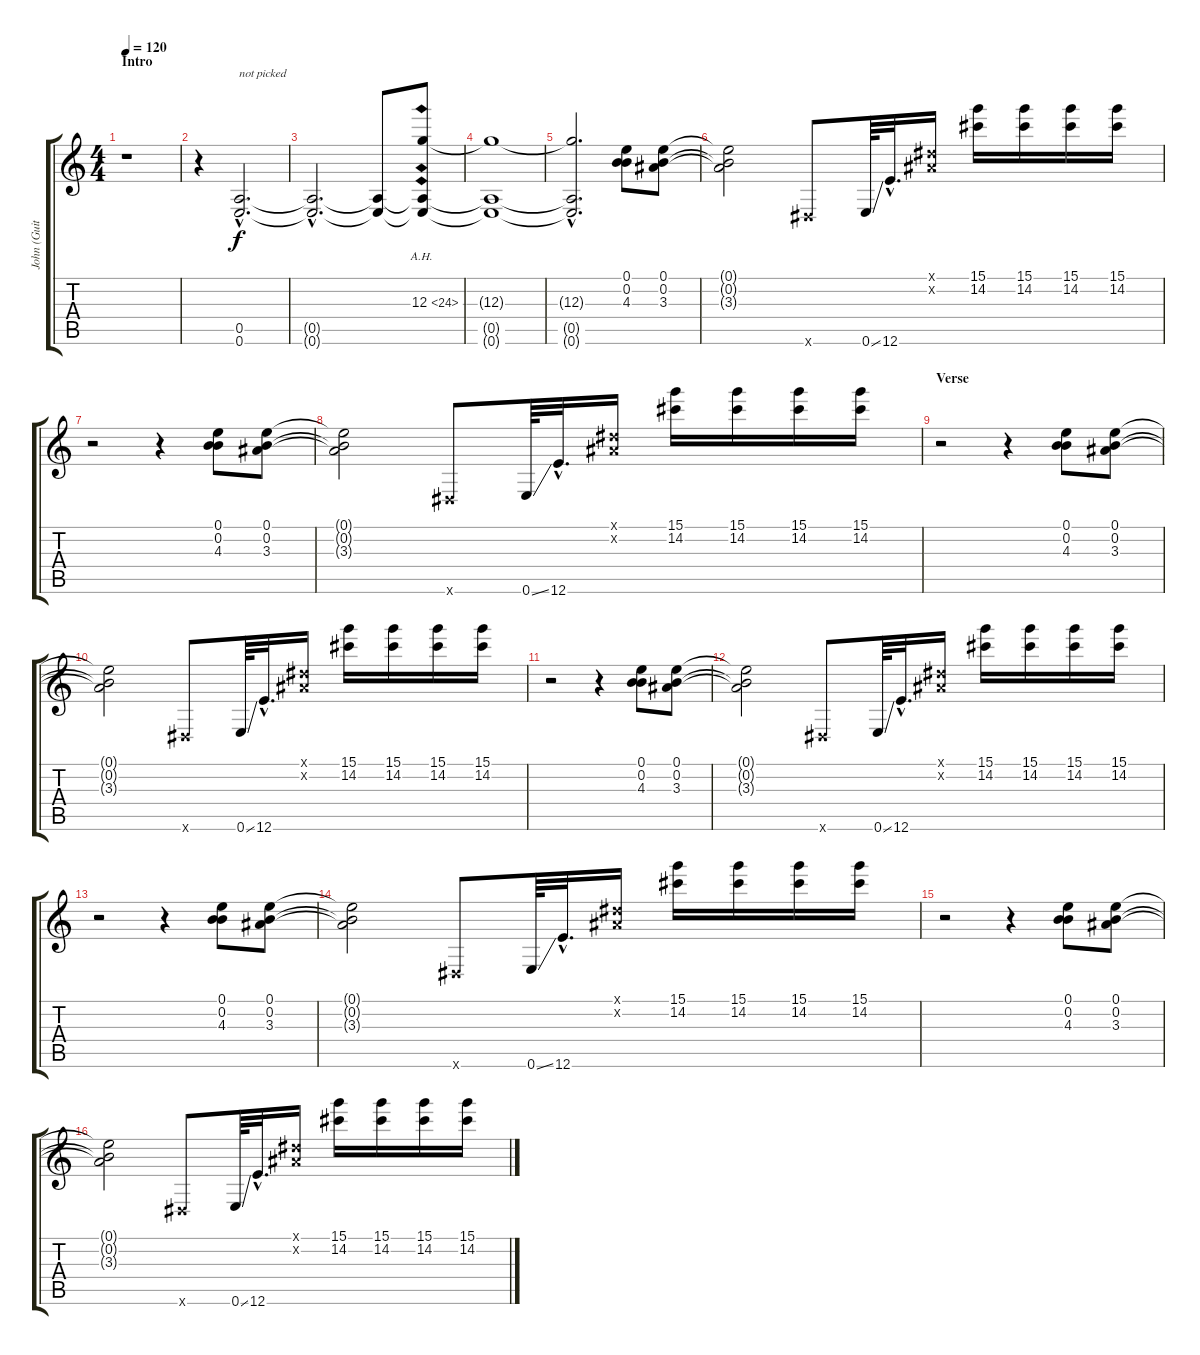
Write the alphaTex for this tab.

\track ("John (Guitar 1)" "John (Guit") {instrument overdrivenguitar}
\staff {score tabs}
\tuning (E4 B3 G3 D3 A2 E2) {hide}
\ts (4 4)
\section ("" "Intro")
\tempo 120
\clef g2
\ks c
r.1{dy f instrument overdrivenguitar} |
r.4 (0.5{hac} 0.6{hac}).2{d txt "not picked"} |
(0.5{hac t} 0.6{hac t}).2{d} (0.5{t} 0.6{t}).8 (12.3{ah 12} 0.5{ah 12 t} 0.6{ah 12 t}).8 |
(12.3{t} 0.5{t} 0.6{t}).1 |
(12.3{hac t} 0.5{hac t} 0.6{hac t}).2{d} (0.1 0.2 4.3).8 (0.1 0.2 3.3).8 |
(0.1{t} 0.2{t} 3.3{t}).2 -1.6{x}.8 0.6{ss}.64 12.6{hac}.32{d} (-1.1{x} -1.2{x}).16 (15.1 14.2).16 (15.1 14.2).16 (15.1 14.2).16 (15.1 14.2).16 |
r.2 r.4 (0.1 0.2 4.3).8 (0.1 0.2 3.3).8 |
(0.1{t} 0.2{t} 3.3{t}).2 -1.6{x}.8 0.6{ss}.64 12.6{hac}.32{d} (-1.1{x} -1.2{x}).16 (15.1 14.2).16 (15.1 14.2).16 (15.1 14.2).16 (15.1 14.2).16 |
\section ("" "Verse")
r.2 r.4 (0.1 0.2 4.3).8 (0.1 0.2 3.3).8 |
(0.1{t} 0.2{t} 3.3{t}).2 -1.6{x}.8 0.6{ss}.64 12.6{hac}.32{d} (-1.1{x} -1.2{x}).16 (15.1 14.2).16 (15.1 14.2).16 (15.1 14.2).16 (15.1 14.2).16 |
r.2 r.4 (0.1 0.2 4.3).8 (0.1 0.2 3.3).8 |
(0.1{t} 0.2{t} 3.3{t}).2 -1.6{x}.8 0.6{ss}.64 12.6{hac}.32{d} (-1.1{x} -1.2{x}).16 (15.1 14.2).16 (15.1 14.2).16 (15.1 14.2).16 (15.1 14.2).16 |
r.2 r.4 (0.1 0.2 4.3).8 (0.1 0.2 3.3).8 |
(0.1{t} 0.2{t} 3.3{t}).2 -1.6{x}.8 0.6{ss}.64 12.6{hac}.32{d} (-1.1{x} -1.2{x}).16 (15.1 14.2).16 (15.1 14.2).16 (15.1 14.2).16 (15.1 14.2).16 |
r.2 r.4 (0.1 0.2 4.3).8 (0.1 0.2 3.3).8 |
(0.1{t} 0.2{t} 3.3{t}).2 -1.6{x}.8 0.6{ss}.64 12.6{hac}.32{d} (-1.1{x} -1.2{x}).16 (15.1 14.2).16 (15.1 14.2).16 (15.1 14.2).16 (15.1 14.2).16
